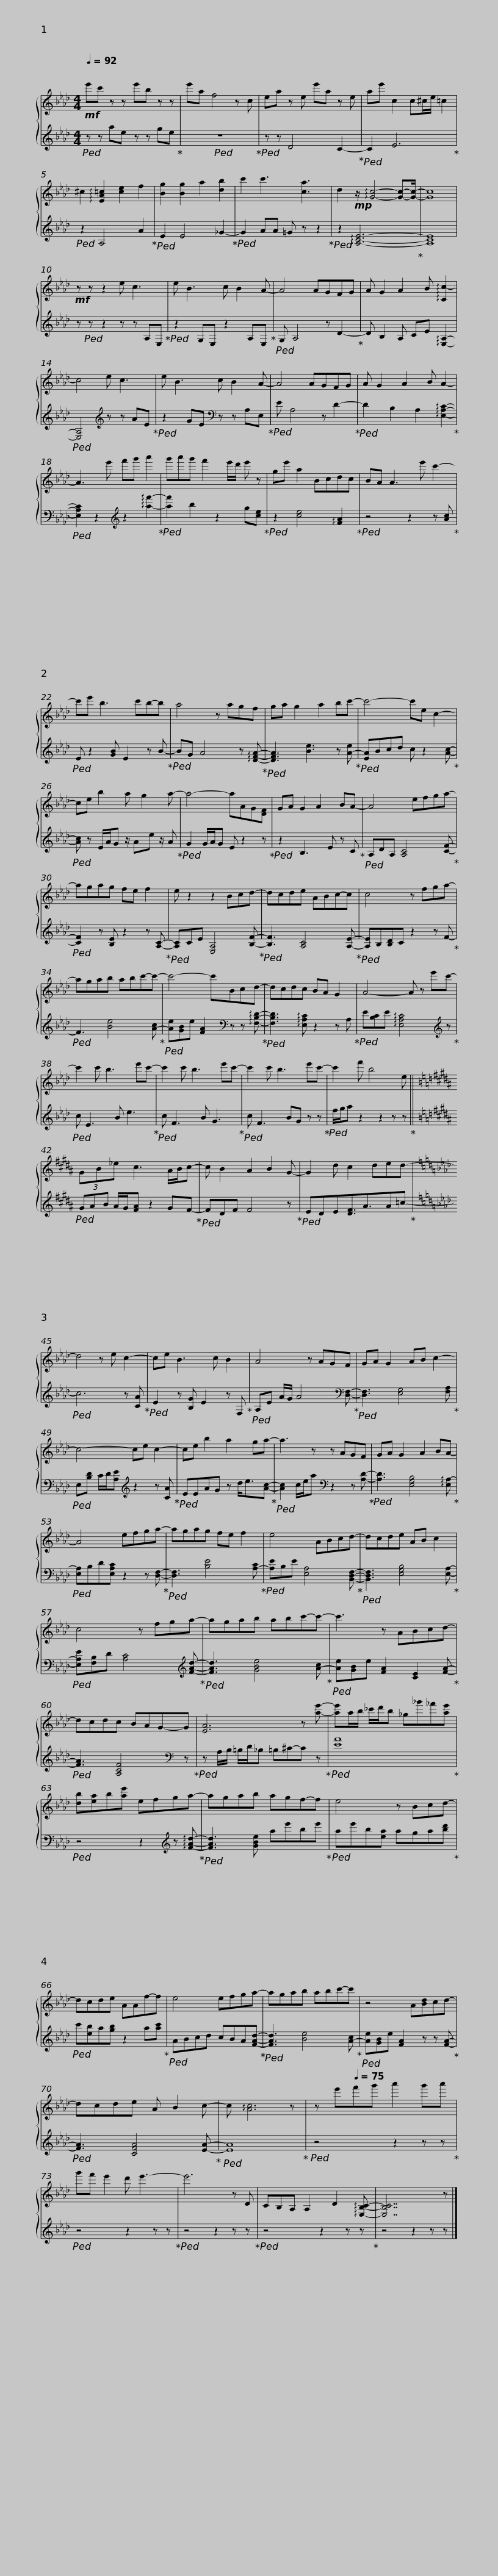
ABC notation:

X:1
%%score { 1 | 2 }
L:1/8
Q:1/4=92
M:4/4
I:linebreak $
K:Ab
V:1 treble
V:2 treble
V:1
!mf! e'c' z z e'b z z | e'a f4 z c | ea z e e'a z e | ae' c2 c^c/e/ =c2 | ^c2 !arpeggio![EA=c]2 [ce]2 f2 | %5
 [Bg]2 [Bg]2 a2 [db]2 |$ c'2 c'3 [ca]3 | d2!mp! z/ !arpeggio![Gc]4- [Gc]-[Gc]/- | [Gc]8 |!mf! z z z2 e c3 | %10
 e B3 c B2 A- | A4 AGFG |$ A G2 A2 B !arpeggio![Cc-]2 | c4 e c3 | e B3 c B2 A- | %15
 A4 AGFG | A G2 A2 B A2- |$ A3 e' f'g' a'2 | g'a'g' f'2 e'/d'/ e' z | ge' a2 Bcdc | %20
 BA A3 e' c'2- |$ c'e' b3 c'b-b | a4 z agf | ga g2 a2 bc'- | c'4- c'e c2- |$ %25
 ce b2 a g2 a- | a4- aAG[DF] | GA G2 A2 BA- | A4 efga- |$ agag fe f2 | %30
 e z2 z2 Bcd- | dcde ABc-c | c4 z fga- |$ agab abc'-c'- | c'4- c'Bcd- | %35
 dcdc BA G2 | A4- A z e'c'- |$ c'2 c' b3 e'c'- | c'2 c' b3 e'c'- | c'2 c' b3 e'c'- | %40
 c'2 f' b4 e ||$[K:B] GB_e c3 A/B/c- | c B2 A2 B2 G- | G2 d c2 ded- |[K:Ab] d4 z e c2- | %45
 ce B3 c B2 |$ A4 z AGF | GA G2 AB c2- | c4- ce c2- | ce b2 a2 ga- |$ %50
 a3 z z AGF | GA G2 A2 BA- | A4 efga- | agag fe f2 | e4 ABcd- |$ %55
 dcde AB c2 | c4 z fga- | agab abc'-c'- | c'3 z ABcd- |$ dcdc BAG-G | %60
 [EA]6 z [ae']- | [ae']a/b/ _c'/d'/b _g_g'_f'[ae'] |$ [db][ea]b[ae'] efga- | agab agf-f | e4 z Bcd- | %65
 dcde AAf-f |$ e4 efga- | agab abc'-c' | z4 A[Bd]cd- | dcde A B2 c- | %70
 c !arpeggio![Ac]6 z |$ z e'[Q:1/4=75]f'g' a'2 g'a' | g'f' e'2 d' e'3- | e'6 z D | CB,A, A,2 D2 !arpeggio![E,B,C]- | %75
 [E,B,C]7 z |] %76
V:2
!ped! z z ae z z ge!ped-up! |!ped! z8!ped-up! |!ped! z z D4 C2-!ped-up! |!ped! C2 E6!ped-up! |!ped! z2 A,4 A2!ped-up! | %5
!ped! E2 E4 _G2-!ped-up! |$!ped! G2 AA =G z z2!ped-up! |!ped! z2 !arpeggio![A,CE]6-!ped-up! | [A,CE]8 | z!ped! z z2 z z A,E,!ped-up! | %10
!ped! z2 G,E, z2 A,E,!ped-up! |!ped! G, A,4 z D2-!ped-up! |$ D B,2 A, CE !arpeggio![E,A,]2- |!ped! [E,A,]4[K:treble] z z AE!ped-up! |!ped! z2 GE[K:bass] z z A,E,!ped-up! | %15
!ped! E A,4 z D2-!ped-up! |!ped! D2 B,2 A,2 !arpeggio![E,A,C]2-!ped-up! |$!ped! [E,A,C]2 z2[K:treble] z2 !arpeggio![af']2-!ped-up! |!ped! [af']2 b2 z2 g[ce]!ped-up! |!ped! z2 [ce]4 !arpeggio![FA]2!ped-up! | %20
!ped! z4 z2 z [Ac]!ped-up! |$!ped! E z2 [GB] E2 z B-!ped-up! |!ped! BG A4 z !arpeggio![DFA]-!ped-up! |!ped! [DFA]3 [Be]3 z [A-e]!ped-up! |!ped! [EA]Bcd c z2 [Ac]-!ped-up! |$ %25
!ped! [Ac] z E/A/G z/ Ae z/ A!ped-up! |!ped! G2 G/A/G E z2 z!ped-up! |!ped! z2 B,3 E z C!ped-up! |!ped! A,DA, [A,C]4 [CF]-!ped-up! |$!ped! [CF]2 z [B,E] z2 z [A,C]-!ped-up! | %30
!ped! [A,C]CE [E,A,]4 [B,F]-!ped-up! |!ped! [B,F]3 [A,C]4 [A,E]-!ped-up! |!ped! [A,E]B,[B,D]C z2 z F-!ped-up! |$!ped! F3 [Be]4 [A-c]!ped-up! |!ped! [Ae][GB]e [FA]2[K:bass] z z !arpeggio![F,B,D]-!ped-up! | %35
!ped! [F,B,D]3 !arpeggio![E,A,C] z2 z A,!ped-up! |!ped! E[B,C]E !arpeggio![E,A,C]4[K:treble] z!ped-up! |$!ped! c E3 B e3!ped-up! |!ped! c F3 B G3!ped-up! |!ped! c F3 BG z z!ped-up! | %40
!ped! f/g/a z2 z2 z z!ped-up! ||$[K:B]!ped! (3GAB A/G/[FA] z2 GF-!ped-up! |!ped! FDF F4 z!ped-up! |!ped! EDE[DF]3/2A3/2A=c-!ped-up! |[K:Ab]!ped! c6 z [CA]!ped-up! | %45
!ped! E2 z [B,G] E2 z F,!ped-up! |$!ped! A,E A/G/ A4[K:bass] [D,F,]-!ped-up! |!ped! [D,F,]3 [E,G,]4 [F,A,]!ped-up! |!ped! E,[B,D] C/D/[A,E][K:treble] z2 z [CA]!ped-up! |!ped! EEAG z d<e[Ac]-!ped-up! |$ %50
!ped! [Ac]2 c/e/a[K:bass] z2 z [A,D]-!ped-up! |!ped! [A,D]3 [E,G,B,]4 !arpeggio![E,A,-]!ped-up! |!ped! [E,A,]B,D[E,A,C] z2 z [D,F,]-!ped-up! |!ped! [D,F,]3 [B,E]4 [A,-C]!ped-up! |!ped! [A,E]B,E [E,A,]4 [B,,D,F,]-!ped-up! |$ %55
!ped! [B,,D,F,]3 [E,G,B,]4 [E,A,]-!ped-up! |!ped! [E,A,E][F,B,]D [A,C]4[K:treble] [FAd]-!ped-up! |!ped! [FAd]3 [GBe]4 [A-c]!ped-up! |!ped! [Ae][GB]e [FA]2 [CE]2 [FA]-!ped-up! |$!ped! [FA]3 [A,CF]4[K:bass] z!ped-up! | %60
!ped! z A,/B,/ =B,/D/_B, =B,^C-C z!ped-up! |!ped! [EA]8!ped-up! |$!ped! z4 z2[K:treble] z !arpeggio![FAd]-!ped-up! |!ped! [FAd]3 [GBe] ae'be'!ped-up! |!ped! ae'b[ea] aga[bd']!ped-up! | %65
!ped! c'[eb]a[gb] z2 a[ac']!ped-up! |$!ped! ABcd cBA[FAd]-!ped-up! |!ped! [FAd]3 [Be]4 [A-c]!ped-up! |!ped! [Ae][GB]e [FA]2 z z [FA]-!ped-up! |!ped! [FA]3 [CFA]4 [EA]-!ped-up! | %70
!ped! [EA]8!ped-up! |$!ped! z4 z2 z z!ped-up! |!ped! z4 z2 z z!ped-up! |!ped! z4 z2 z z!ped-up! |!ped! z4 z2 z z!ped-up! | %75
 z4 z2 z z |] %76
